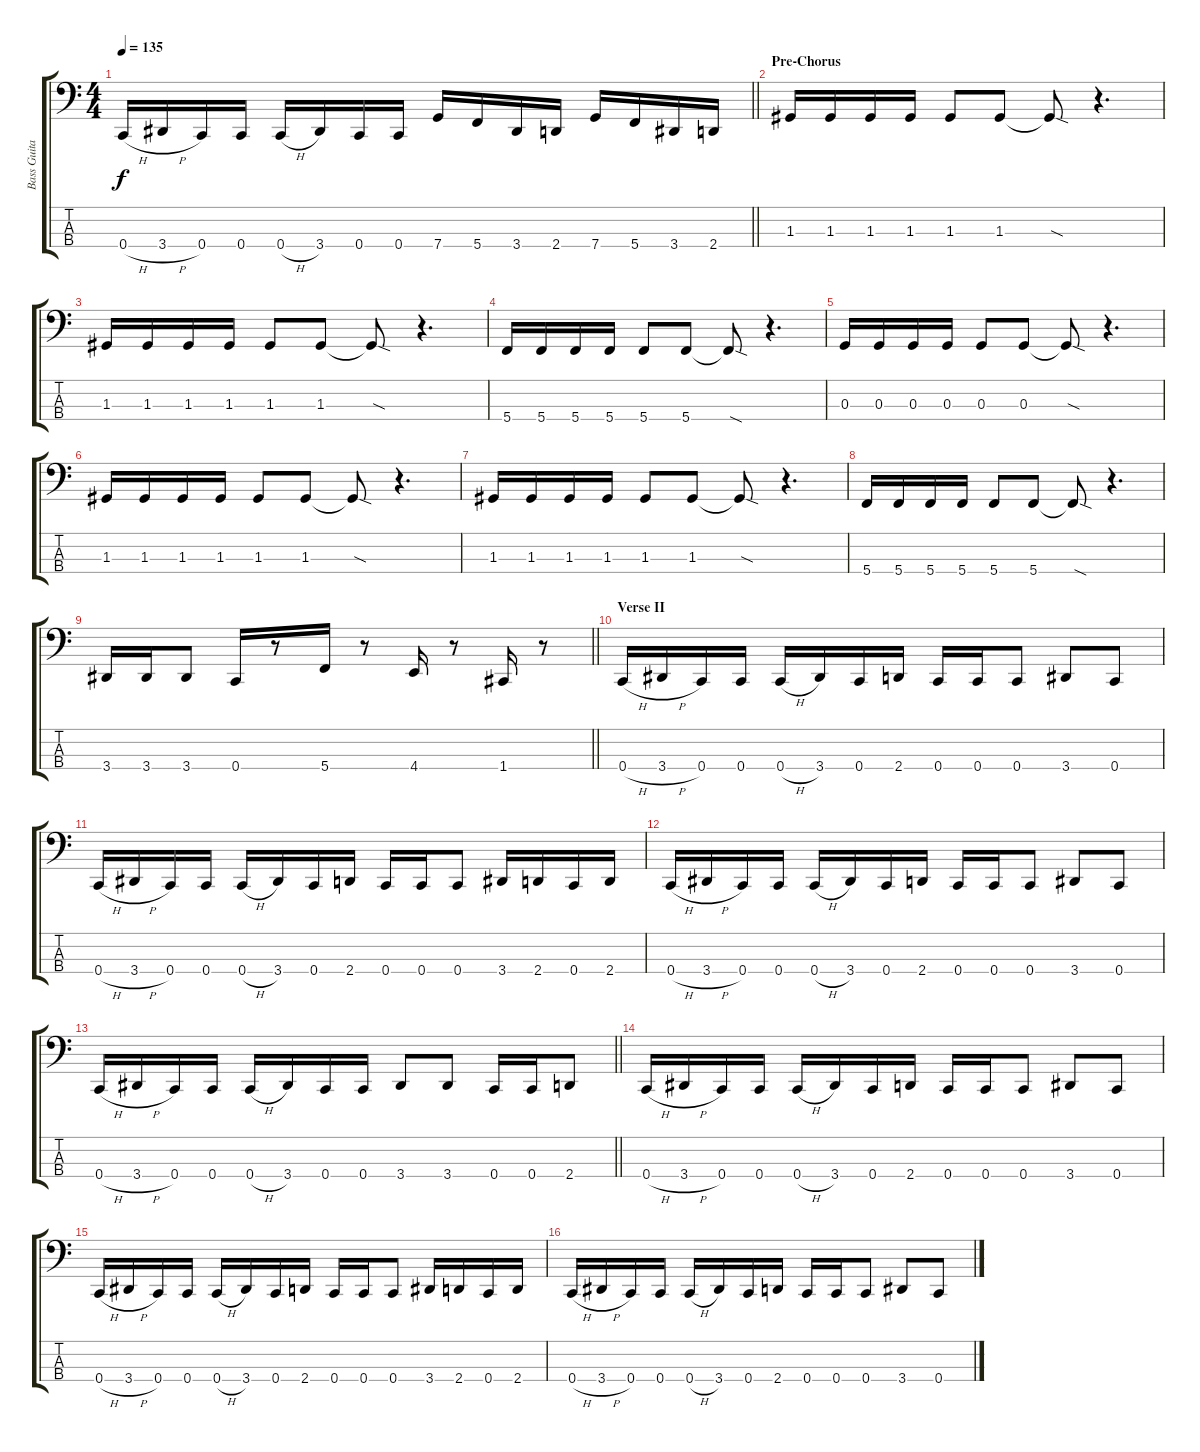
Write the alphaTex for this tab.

\track ("Bass Guitar" "Bass Guita") {instrument electricbassfinger}
\staff {score tabs}
\tuning (F2 C2 G1 C1) {hide}
\ts (4 4)
\tempo 135
\clef f4
\barLineRight lightlight
\ks c
0.4{h}.16{dy f} 3.4{h}.16 0.4.16 0.4.16 0.4{h}.16 3.4.16 0.4.16 0.4.16 7.4.16 5.4.16 3.4.16 2.4.16 7.4.16 5.4.16 3.4.16 2.4.16 |
\section ("" "Pre-Chorus")
1.3.16 1.3.16 1.3.16 1.3.16 1.3.8 1.3.8 1.3{sod t}.8 r.4{d} |
1.3.16 1.3.16 1.3.16 1.3.16 1.3.8 1.3.8 1.3{sod t}.8 r.4{d} |
5.4.16 5.4.16 5.4.16 5.4.16 5.4.8 5.4.8 5.4{sod t}.8 r.4{d} |
0.3.16 0.3.16 0.3.16 0.3.16 0.3.8 0.3.8 0.3{sod t}.8 r.4{d} |
1.3.16 1.3.16 1.3.16 1.3.16 1.3.8 1.3.8 1.3{sod t}.8 r.4{d} |
1.3.16 1.3.16 1.3.16 1.3.16 1.3.8 1.3.8 1.3{sod t}.8 r.4{d} |
5.4.16 5.4.16 5.4.16 5.4.16 5.4.8 5.4.8 5.4{sod t}.8 r.4{d} |
\barLineRight lightlight
3.4.16 3.4.16 3.4.8 0.4.16 r.8 5.4.16 r.8 4.4.16 r.8 1.4.16 r.8 |
\section ("" "Verse II")
0.4{h}.16 3.4{h}.16 0.4.16 0.4.16 0.4{h}.16 3.4.16 0.4.16 2.4.16 0.4.16 0.4.16 0.4.8 3.4.8 0.4.8 |
0.4{h}.16 3.4{h}.16 0.4.16 0.4.16 0.4{h}.16 3.4.16 0.4.16 2.4.16 0.4.16 0.4.16 0.4.8 3.4.16 2.4.16 0.4.16 2.4.16 |
0.4{h}.16 3.4{h}.16 0.4.16 0.4.16 0.4{h}.16 3.4.16 0.4.16 2.4.16 0.4.16 0.4.16 0.4.8 3.4.8 0.4.8 |
\barLineRight lightlight
0.4{h}.16 3.4{h}.16 0.4.16 0.4.16 0.4{h}.16 3.4.16 0.4.16 0.4.16 3.4.8 3.4.8 0.4.16 0.4.16 2.4.8 |
0.4{h}.16 3.4{h}.16 0.4.16 0.4.16 0.4{h}.16 3.4.16 0.4.16 2.4.16 0.4.16 0.4.16 0.4.8 3.4.8 0.4.8 |
0.4{h}.16 3.4{h}.16 0.4.16 0.4.16 0.4{h}.16 3.4.16 0.4.16 2.4.16 0.4.16 0.4.16 0.4.8 3.4.16 2.4.16 0.4.16 2.4.16 |
0.4{h}.16 3.4{h}.16 0.4.16 0.4.16 0.4{h}.16 3.4.16 0.4.16 2.4.16 0.4.16 0.4.16 0.4.8 3.4.8 0.4.8
